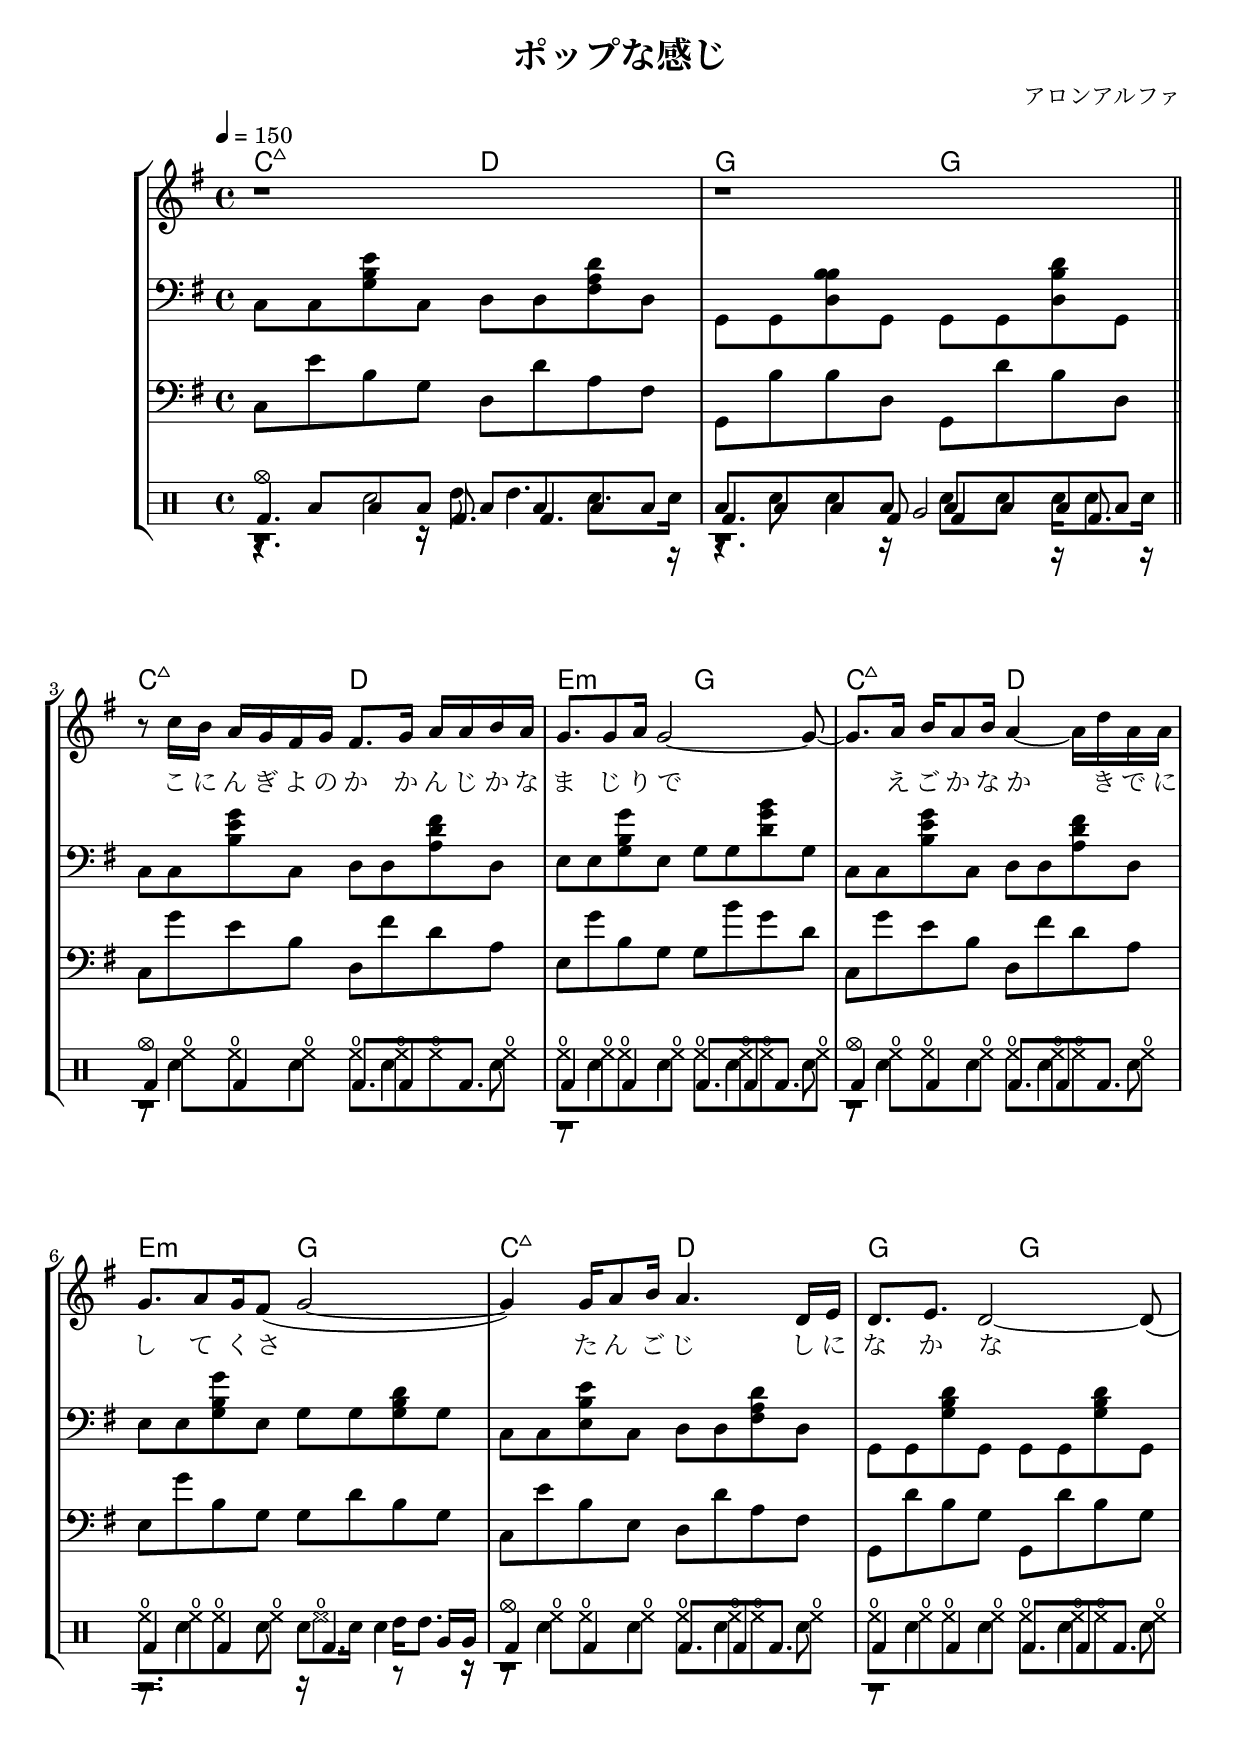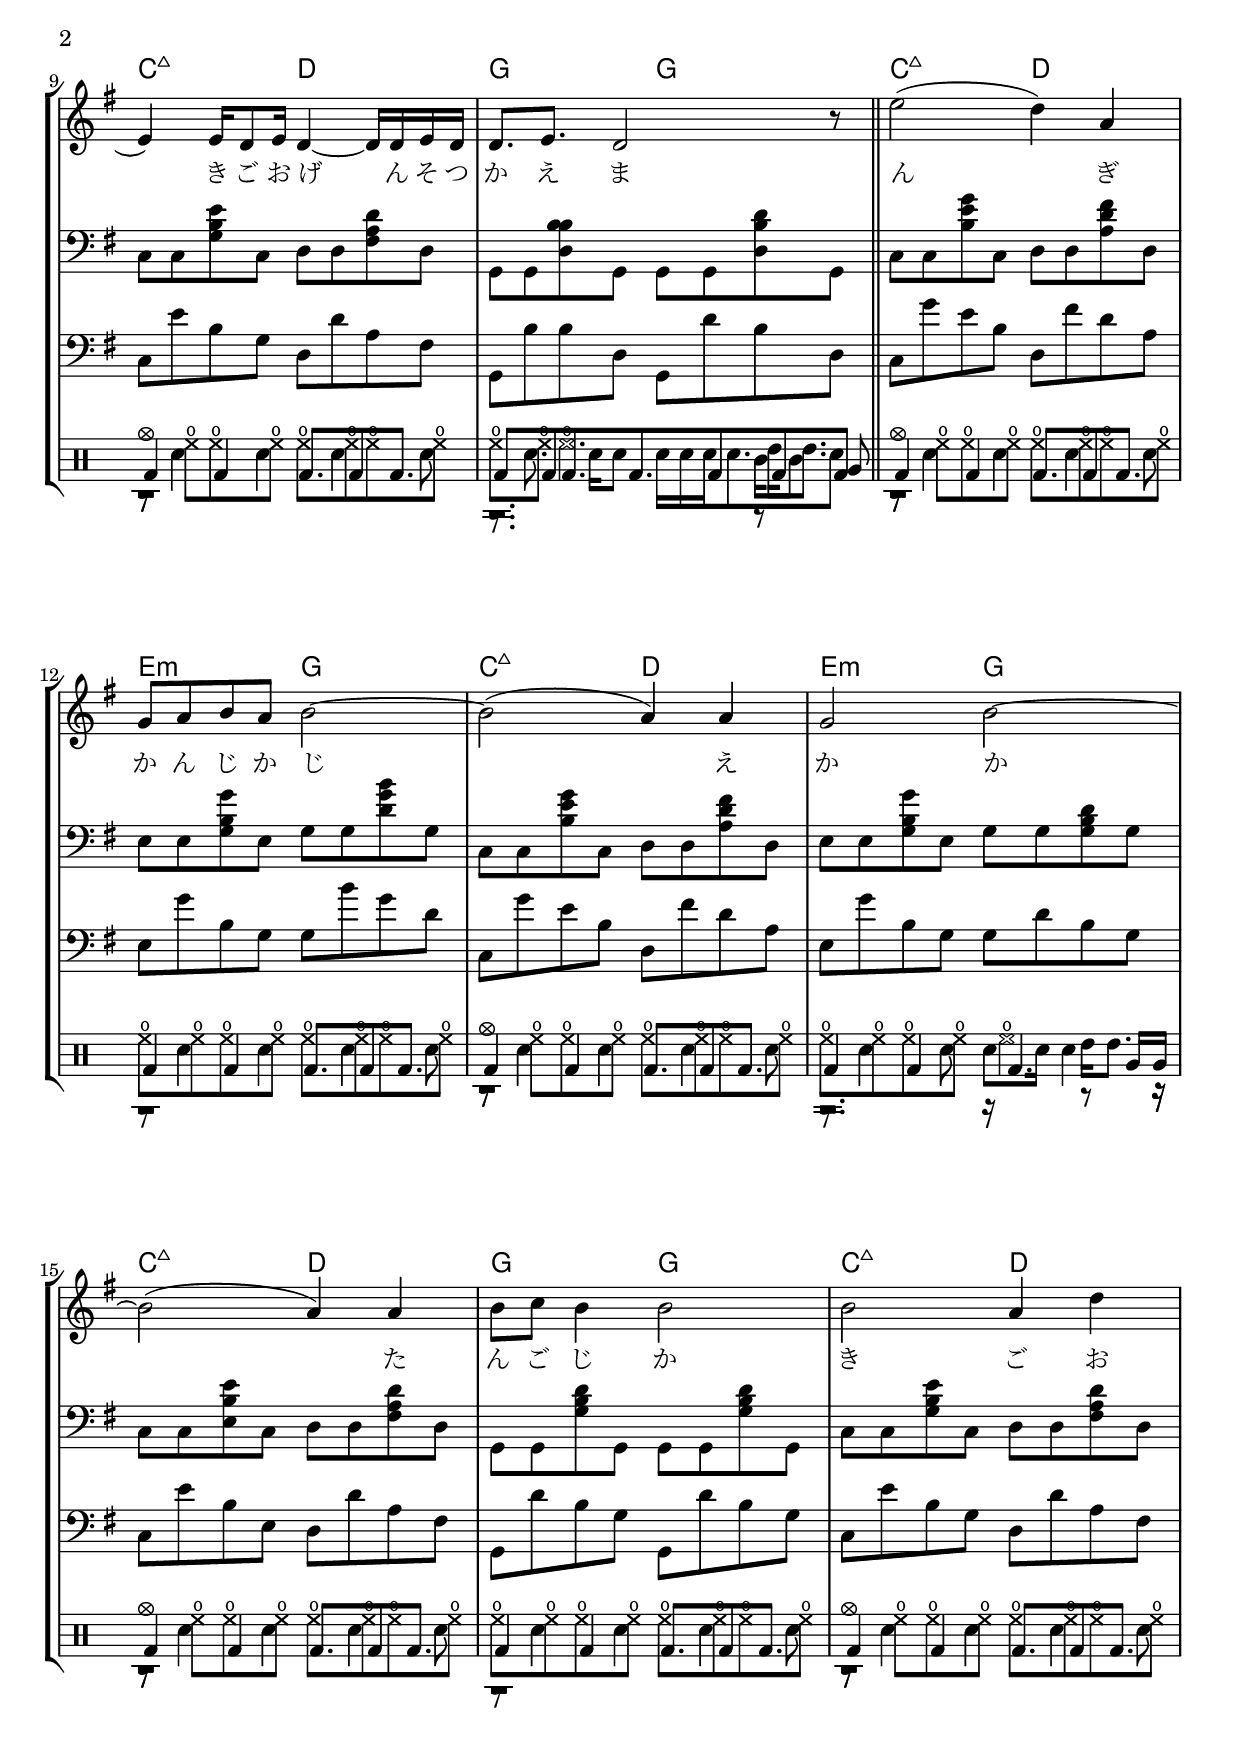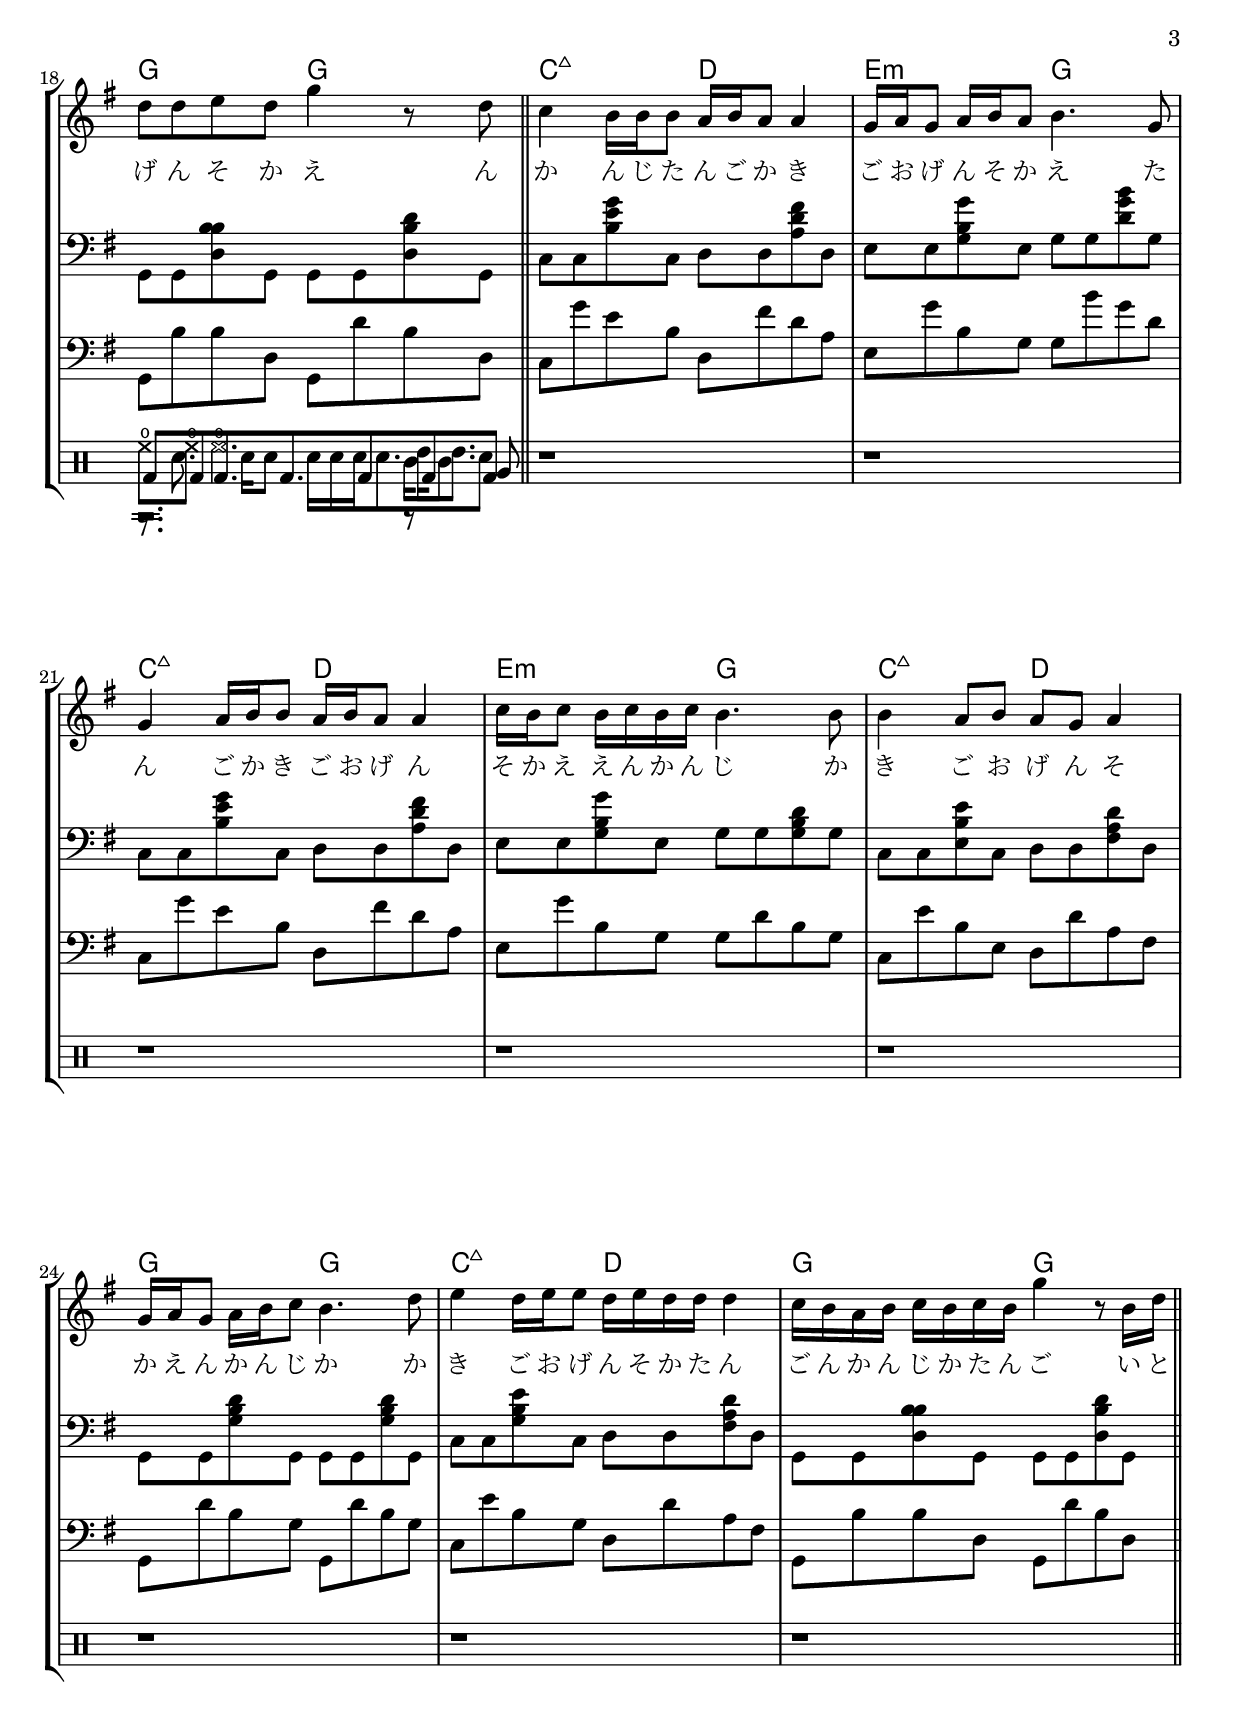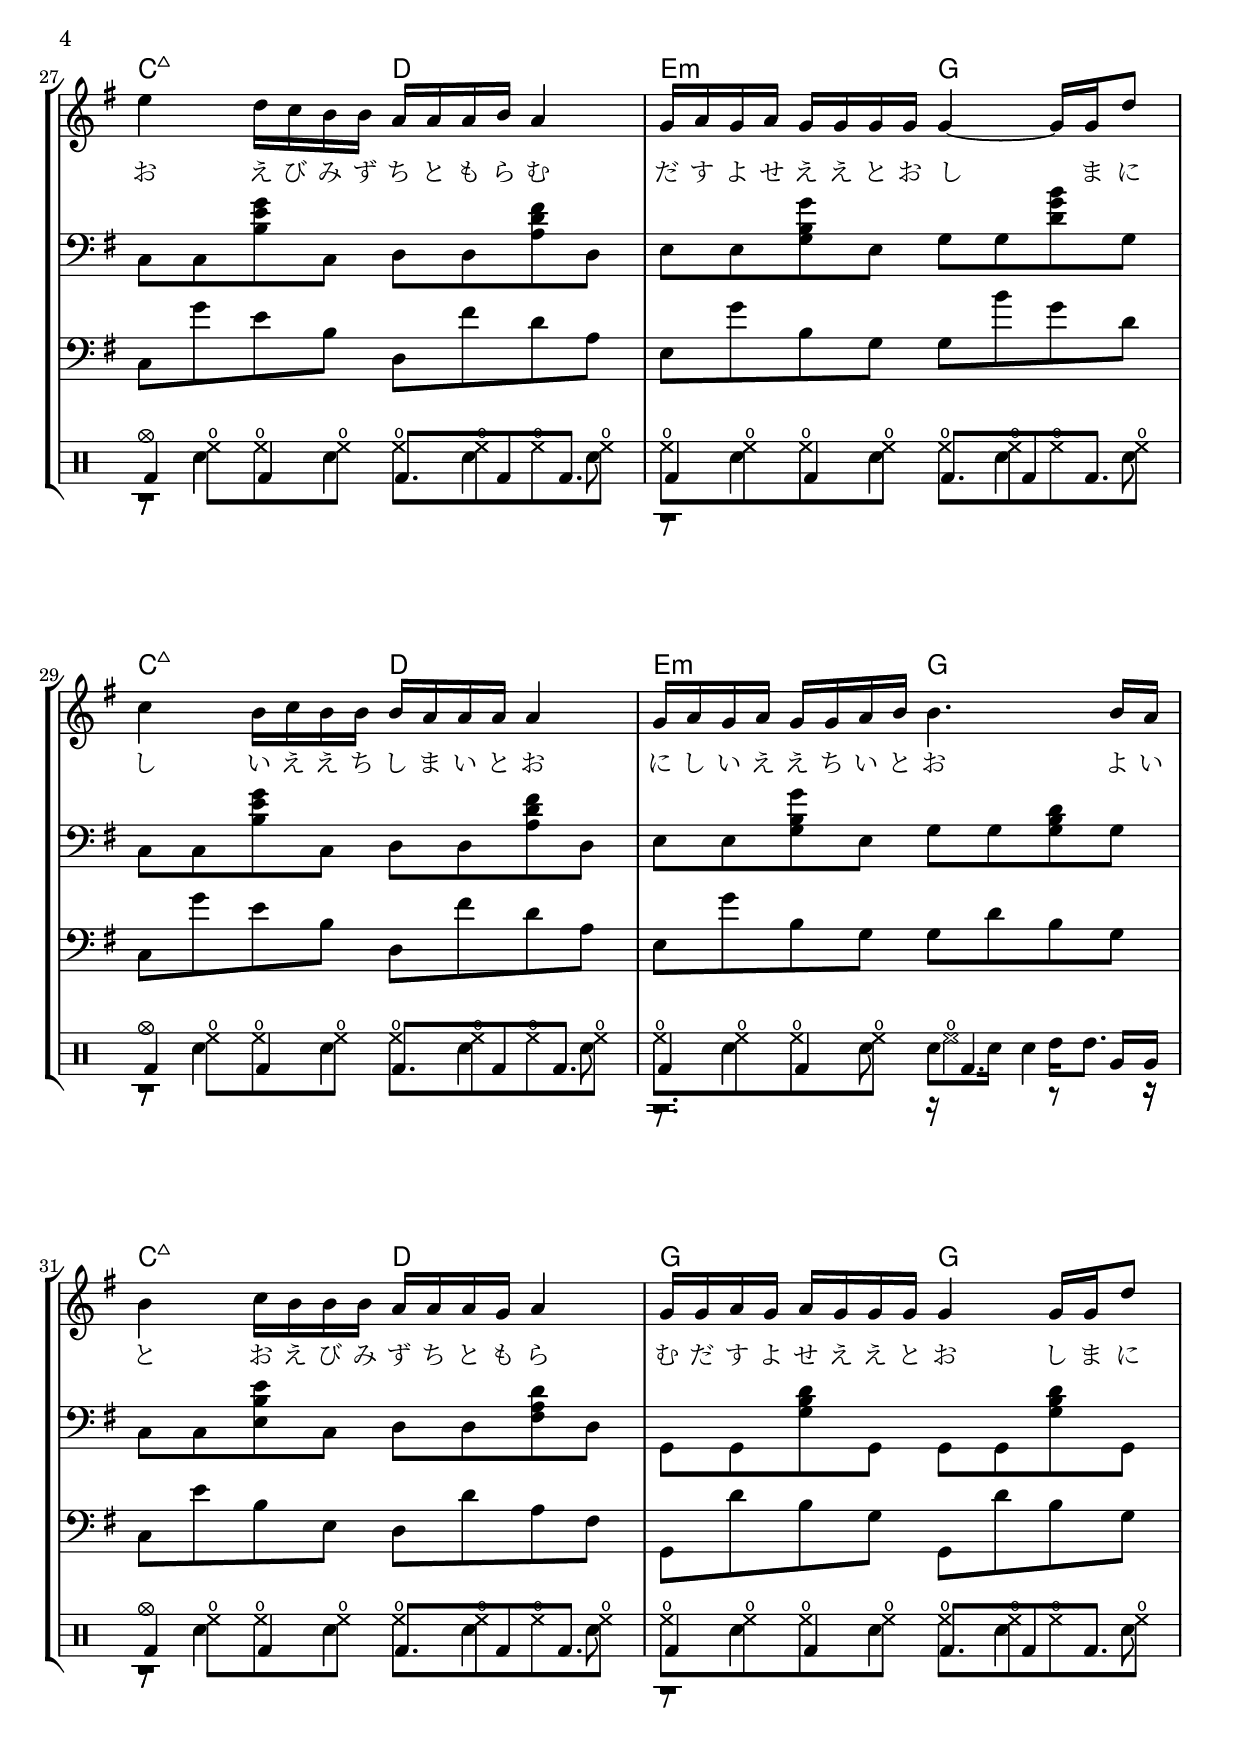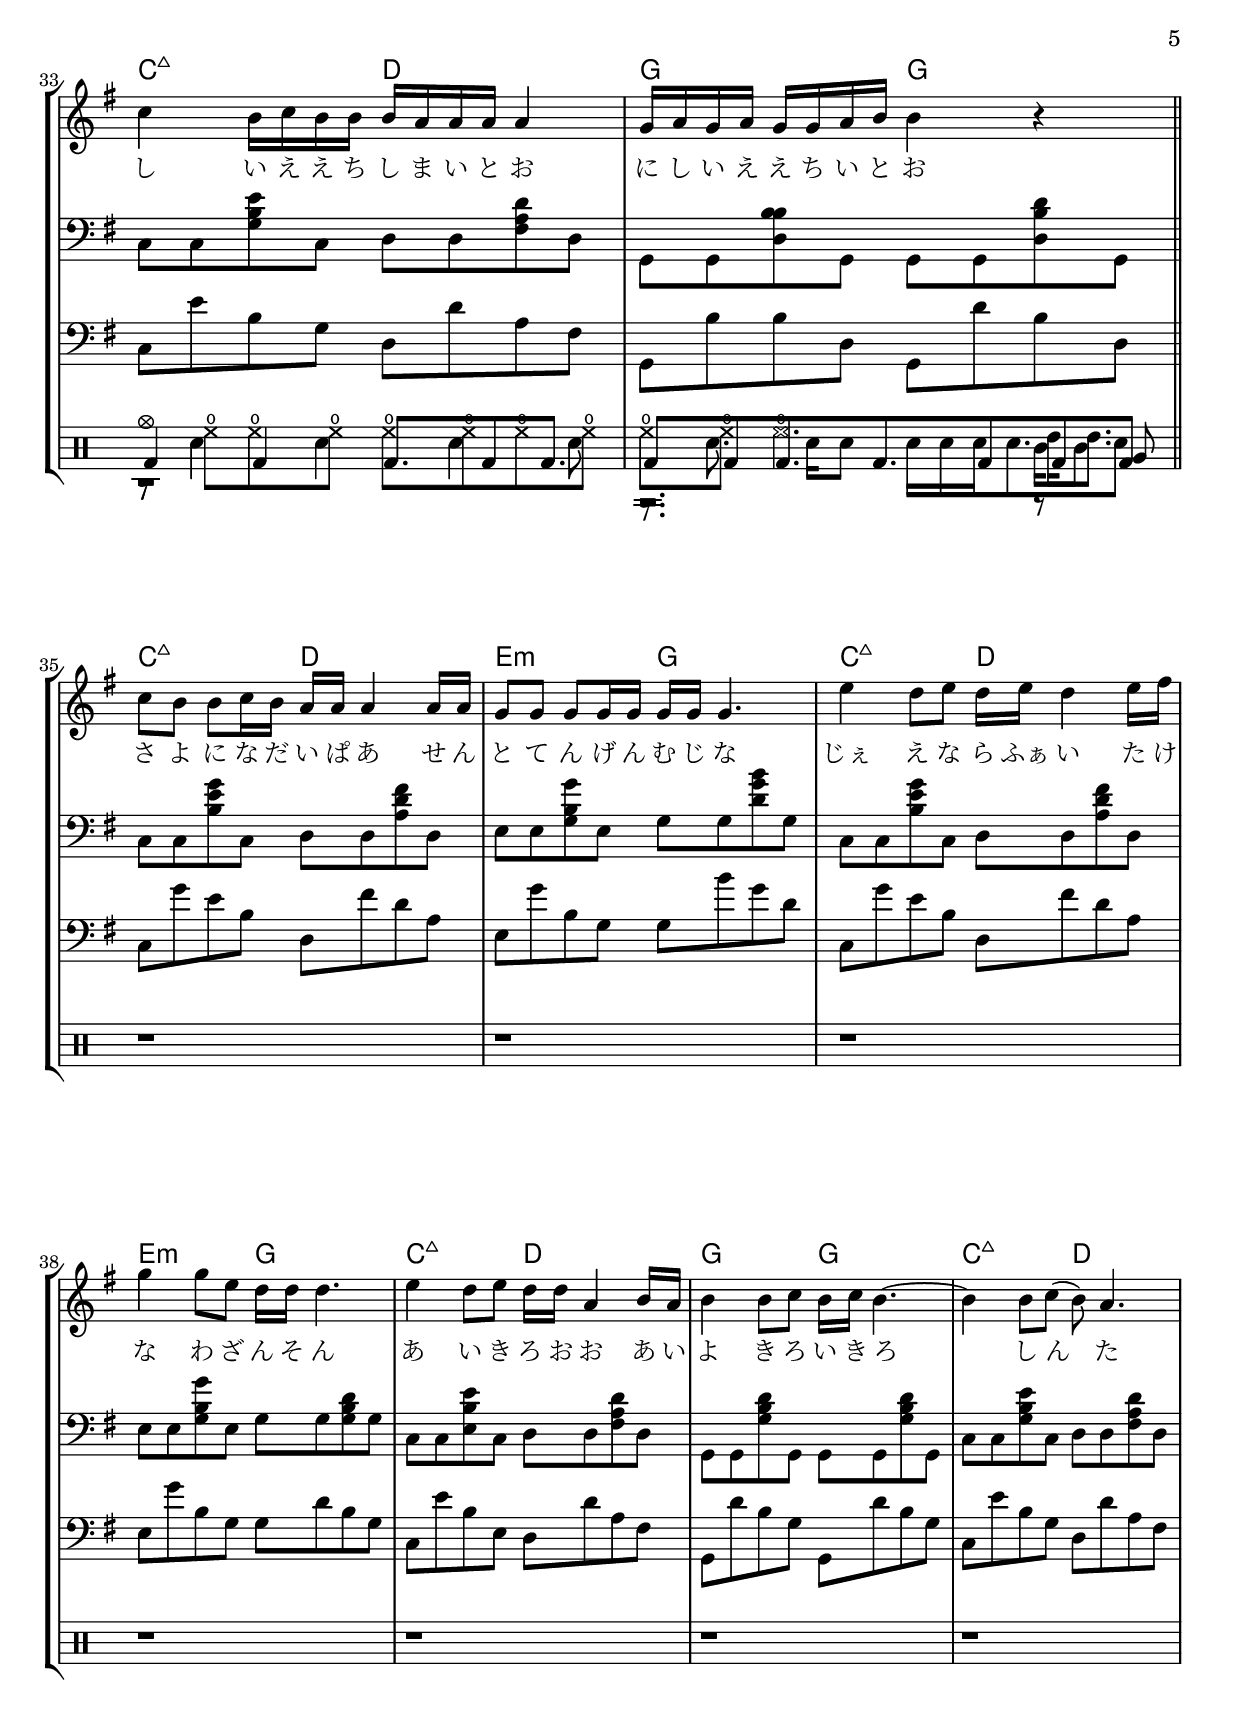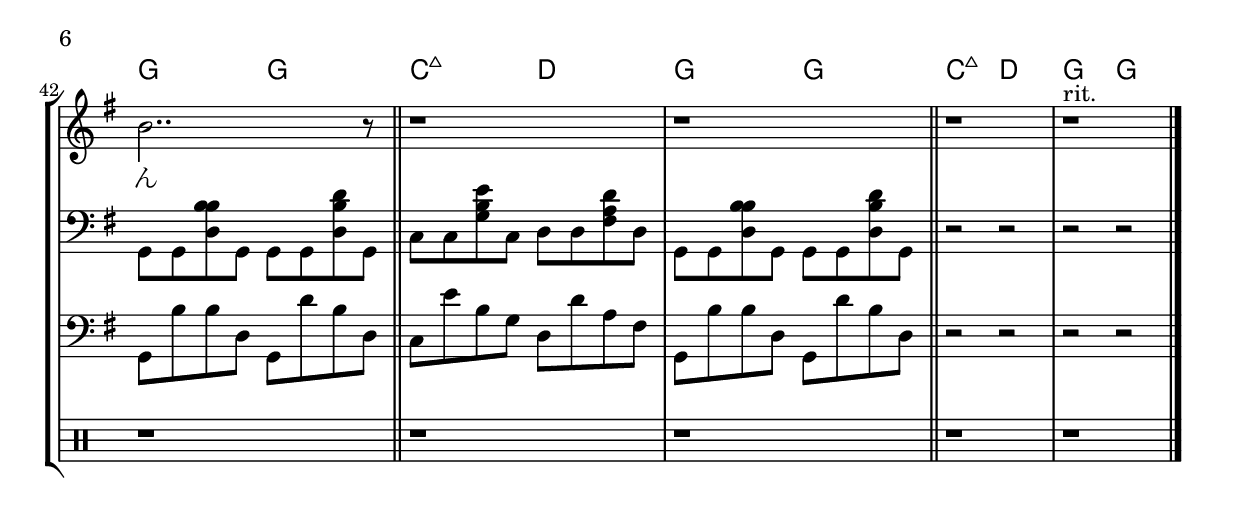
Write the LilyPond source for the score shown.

\version "2.12.1"

\header {
	title = \markup {ポップな感じ}
	composer = \markup \center-column {アロンアルファ}
}

harmony = \chordmode {
	c2:maj7 d g g 

	c:maj7 d e:m g c:maj7 d e:m g c:maj7 d g g c:maj7 d g g 

	c:maj7 d e:m g c:maj7 d e:m g c:maj7 d g g c:maj7 d g g 

	c:maj7 d e:m g c:maj7 d e:m g c:maj7 d g g c:maj7 d g g 

	c:maj7 d e:m g c:maj7 d e:m g c:maj7 d g g c:maj7 d g g 

	c:maj7 d e:m g c:maj7 d e:m g c:maj7 d g g c:maj7 d g g 

	c:maj7 d g g 

	c:maj7 d g g 
}

melody = {
	\key g \major
	\tempo 4 = 150
	r1 | r1   
	\set Staff.midiInstrument = #"Acoustic Bass"
	r8 c''16  b'16  a'16  g'16  fis'16  g'16  fis'8.  g'16  a'16  a'16  b'16  a'16 
	g'8.  g'8  a'16  g'2~g'8~ 
	g'8.  a'16  b'16  a'8  b'16  a'4~a'16  d''16  a'16  a'16 
	g'8.  a'8  g'16  fis'8  (g'2~ 
	g'4)  g'16  a'8  b'16  a'4.  d'16  e'16 
	d'8.  e'8.  d'2~d'8 
	(e'4)  e'16  d'8  e'16  d'4~d'16  d'16  e'16  d'16 
	d'8.  e'8.  d'2  	r8 	\set Staff.midiInstrument = #"Acoustic Bass"
	 e''2  (d''4)  a'4 
	g'8  a'8  b'8  a'8  b'2~ 
	b'2  (a'4)  a'4 
	g'2  b'2~ 
	b'2  (a'4)  a'4 
	b'8  c''8  b'4  b'2 
	b'2  a'4  d''4 
	d''8  d''8  e''8  d''8  g''4  	r8 	\set Staff.midiInstrument = #"Acoustic Bass"
	d''8 
	c''4  b'16  b'16  b'8  a'16  b'16  a'8  a'4 
	g'16  a'16  g'8  a'16  b'16  a'8  b'4.  g'8 
	g'4  a'16  b'16  b'8  a'16  b'16  a'8  a'4 
	c''16  b'16  c''8  b'16  c''16  b'16  c''16  b'4.  b'8 
	b'4  a'8  b'8  a'8  g'8  a'4 
	g'16  a'16  g'8  a'16  b'16  c''8  b'4.  d''8 
	e''4  d''16  e''16  e''8  d''16  e''16  d''16  d''16  d''4 
	c''16  b'16  a'16  b'16  c''16  b'16  c''16  b'16  g''4  	r8 	\set Staff.midiInstrument = #"Acoustic Bass"
	b'16  d''16 
	e''4  d''16  c''16  b'16  b'16  a'16  a'16  a'16  b'16  a'4 
	g'16  a'16  g'16  a'16  g'16  g'16  g'16  g'16  g'4~g'16  g'16  d''8 
	c''4  b'16  c''16  b'16  b'16  b'16  a'16  a'16  a'16  a'4 
	g'16  a'16  g'16  a'16  g'16  g'16  a'16  b'16  b'4.  b'16  a'16 
	b'4  c''16  b'16  b'16  b'16  a'16  a'16  a'16  g'16  a'4 
	g'16  g'16  a'16  g'16  a'16  g'16  g'16  g'16  g'4  g'16  g'16  d''8 
	c''4  b'16  c''16  b'16  b'16  b'16  a'16  a'16  a'16  a'4 
	g'16  a'16  g'16  a'16  g'16  g'16  a'16  b'16  b'4  	r4 	\set Staff.midiInstrument = #"Acoustic Bass"
	 c''8  b'8  b'8  c''16  b'16  a'16  a'16  a'4  a'16  a'16 
	g'8  g'8  g'8  g'16  g'16  g'16  g'16  g'4. 
	e''4  d''8  e''8  d''16  e''16  d''4  e''16  fis''16 
	g''4  g''8  e''8  d''16  d''16  d''4. 
	e''4  d''8  e''8  d''16  d''16  a'4  b'16  a'16 
	b'4  b'8  c''8  b'16  c''16  b'4.~ 
	b'4  b'8  c''8  (b'8)  a'4. 
	b'2..  	r8 	r1 | r1   
	r1 | r1^"rit." \bar "|."
}

words = \lyricmode {
	
	こ  に  ん  ぎ  よ  の  か  か  ん  じ  か  な  ま  じ  り  で  え  ご  か  な  か  き  で  に  し  て  く  さ  た  ん  ご  じ  し  に  な  か  な  き  ご  お  げ  ん  そ  つ  か  え  ま  
	ん  ぎ  か  ん  じ  か  じ  え  か  か  た  ん  ご  じ  か  き  ご  お  げ  ん  そ  か  え  
	ん  か  ん  じ  た  ん  ご  か  き  ご  お  げ  ん  そ  か  え  た  ん  ご  か  き  ご  お  げ  ん  そ  か  え  え  ん  か  ん  じ  か  き  ご  お  げ  ん  そ  か  え  ん  か  ん  じ  か  か  き  ご  お  げ  ん  そ  か  た  ん  ご  ん  か  ん  じ  か  た  ん  ご  
	い  と  お  え  び  み  ず  ち  と  も  ら  む  だ  す  よ  せ  え  え  と  お  し  ま  に  し  い  え  え  ち  し  ま  い  と  お  に  し  い  え  え  ち  い  と  お  よ  い  と  お  え  び  み  ず  ち  と  も  ら  む  だ  す  よ  せ  え  え  と  お  し  ま  に  し  い  え  え  ち  し  ま  い  と  お  に  し  い  え  え  ち  い  と  お  
	さ  よ  に  な  だ  い  ぱ  あ  せ  ん  と  て  ん  げ  ん  む  じ  な  じぇ  え  な  ら  ふぁ  い  た  け  な  わ  ざ  ん  そ  ん  あ  い  き  ろ  お  お  あ  い  よ  き  ろ  い  き  ろ  し  ん  た  ん  
	
	
}

tempochange = {
	\tempo 4 = 150
	r1 | r1 \bar "||"
	\tempo 4 = 150
	r1 | r1 | r1 | r1 | r1 | r1 | r1 | r1 \bar "||"
	\tempo 4 = 150
	r1 | r1 | r1 | r1 | r1 | r1 | r1 | r1 \bar "||"
	\tempo 4 = 150
	r1 | r1 | r1 | r1 | r1 | r1 | r1 | r1 \bar "||"
	\tempo 4 = 150
	r1 | r1 | r1 | r1 | r1 | r1 | r1 | r1 \bar "||"
	\tempo 4 = 150
	r1 | r1 | r1 | r1 | r1 | r1 | r1 | r1 \bar "||"
	\tempo 4 = 150
	r1 | r1 \bar "||"
	\tempo 4 = 150
	r1 | \tempo 4 = 112 r2 \tempo 4 = 100 r2 \bar "|."
}

mainacc = {
	\clef bass
	\set Staff.midiInstrument = #"Overdriven Guitar"
	\key g \major
	\tempo 4 = 150
	c8 c8 <g b e'>8 c8
	d8 d8 <fis a d'>8 d8
	g,8 g,8 <d b b>8 g,8
	g,8 g,8 <d b d'>8 g,8
	\bar "||"

	\set Staff.midiInstrument = #"Overdriven Guitar"
	c8 c8 <b e' g'>8 c8
	d8 d8 <a d' fis'>8 d8
	e8 e8 <g b g'>8 e8
	g8 g8 <d' g' b'>8 g8
	c8 c8 <b e' g'>8 c8
	d8 d8 <a d' fis'>8 d8
	e8 e8 <g b g'>8 e8
	g8 g8 <g b d'>8 g8
	c8 c8 <e b e'>8 c8
	d8 d8 <fis a d'>8 d8
	g,8 g,8 <g b d'>8 g,8
	g,8 g,8 <g b d'>8 g,8
	c8 c8 <g b e'>8 c8
	d8 d8 <fis a d'>8 d8
	g,8 g,8 <d b b>8 g,8
	g,8 g,8 <d b d'>8 g,8
	\bar "||"

	\set Staff.midiInstrument = #"Overdriven Guitar"
	c8 c8 <b e' g'>8 c8
	d8 d8 <a d' fis'>8 d8
	e8 e8 <g b g'>8 e8
	g8 g8 <d' g' b'>8 g8
	c8 c8 <b e' g'>8 c8
	d8 d8 <a d' fis'>8 d8
	e8 e8 <g b g'>8 e8
	g8 g8 <g b d'>8 g8
	c8 c8 <e b e'>8 c8
	d8 d8 <fis a d'>8 d8
	g,8 g,8 <g b d'>8 g,8
	g,8 g,8 <g b d'>8 g,8
	c8 c8 <g b e'>8 c8
	d8 d8 <fis a d'>8 d8
	g,8 g,8 <d b b>8 g,8
	g,8 g,8 <d b d'>8 g,8
	\bar "||"

	\set Staff.midiInstrument = #"Overdriven Guitar"
	c8 c8 <b e' g'>8 c8
	d8 d8 <a d' fis'>8 d8
	e8 e8 <g b g'>8 e8
	g8 g8 <d' g' b'>8 g8
	c8 c8 <b e' g'>8 c8
	d8 d8 <a d' fis'>8 d8
	e8 e8 <g b g'>8 e8
	g8 g8 <g b d'>8 g8
	c8 c8 <e b e'>8 c8
	d8 d8 <fis a d'>8 d8
	g,8 g,8 <g b d'>8 g,8
	g,8 g,8 <g b d'>8 g,8
	c8 c8 <g b e'>8 c8
	d8 d8 <fis a d'>8 d8
	g,8 g,8 <d b b>8 g,8
	g,8 g,8 <d b d'>8 g,8
	\bar "||"

	\set Staff.midiInstrument = #"Overdriven Guitar"
	c8 c8 <b e' g'>8 c8
	d8 d8 <a d' fis'>8 d8
	e8 e8 <g b g'>8 e8
	g8 g8 <d' g' b'>8 g8
	c8 c8 <b e' g'>8 c8
	d8 d8 <a d' fis'>8 d8
	e8 e8 <g b g'>8 e8
	g8 g8 <g b d'>8 g8
	c8 c8 <e b e'>8 c8
	d8 d8 <fis a d'>8 d8
	g,8 g,8 <g b d'>8 g,8
	g,8 g,8 <g b d'>8 g,8
	c8 c8 <g b e'>8 c8
	d8 d8 <fis a d'>8 d8
	g,8 g,8 <d b b>8 g,8
	g,8 g,8 <d b d'>8 g,8
	\bar "||"

	\set Staff.midiInstrument = #"Overdriven Guitar"
	c8 c8 <b e' g'>8 c8
	d8 d8 <a d' fis'>8 d8
	e8 e8 <g b g'>8 e8
	g8 g8 <d' g' b'>8 g8
	c8 c8 <b e' g'>8 c8
	d8 d8 <a d' fis'>8 d8
	e8 e8 <g b g'>8 e8
	g8 g8 <g b d'>8 g8
	c8 c8 <e b e'>8 c8
	d8 d8 <fis a d'>8 d8
	g,8 g,8 <g b d'>8 g,8
	g,8 g,8 <g b d'>8 g,8
	c8 c8 <g b e'>8 c8
	d8 d8 <fis a d'>8 d8
	g,8 g,8 <d b b>8 g,8
	g,8 g,8 <d b d'>8 g,8
	\bar "||"

	\set Staff.midiInstrument = #"Overdriven Guitar"
	c8 c8 <g b e'>8 c8
	d8 d8 <fis a d'>8 d8
	g,8 g,8 <d b b>8 g,8
	g,8 g,8 <d b d'>8 g,8
	\bar "||"

	\set Staff.midiInstrument = #"Acoustic grand"
	r2
	r2
	r2
	r2
	\bar "|."
}

subacc = {
	\clef bass
	\set Staff.midiInstrument = #"Electric Guitar (muted)"
	\key g \major
	\tempo 4 = 150
	c8 e' b g
	d8 d' a fis
	g,8 b b d
	g,8 d' b d
	\bar "||"

	\set Staff.midiInstrument = #"Electric Guitar (muted)"
	c8 g' e' b
	d8 fis' d' a
	e8 g' b g
	g8 b' g' d'
	c8 g' e' b
	d8 fis' d' a
	e8 g' b g
	g8 d' b g
	c8 e' b e
	d8 d' a fis
	g,8 d' b g
	g,8 d' b g
	c8 e' b g
	d8 d' a fis
	g,8 b b d
	g,8 d' b d
	\bar "||"

	\set Staff.midiInstrument = #"Electric Guitar (muted)"
	c8 g' e' b
	d8 fis' d' a
	e8 g' b g
	g8 b' g' d'
	c8 g' e' b
	d8 fis' d' a
	e8 g' b g
	g8 d' b g
	c8 e' b e
	d8 d' a fis
	g,8 d' b g
	g,8 d' b g
	c8 e' b g
	d8 d' a fis
	g,8 b b d
	g,8 d' b d
	\bar "||"

	\set Staff.midiInstrument = #"Electric Guitar (muted)"
	c8 g' e' b
	d8 fis' d' a
	e8 g' b g
	g8 b' g' d'
	c8 g' e' b
	d8 fis' d' a
	e8 g' b g
	g8 d' b g
	c8 e' b e
	d8 d' a fis
	g,8 d' b g
	g,8 d' b g
	c8 e' b g
	d8 d' a fis
	g,8 b b d
	g,8 d' b d
	\bar "||"

	\set Staff.midiInstrument = #"Electric Guitar (muted)"
	c8 g' e' b
	d8 fis' d' a
	e8 g' b g
	g8 b' g' d'
	c8 g' e' b
	d8 fis' d' a
	e8 g' b g
	g8 d' b g
	c8 e' b e
	d8 d' a fis
	g,8 d' b g
	g,8 d' b g
	c8 e' b g
	d8 d' a fis
	g,8 b b d
	g,8 d' b d
	\bar "||"

	\set Staff.midiInstrument = #"Electric Guitar (muted)"
	c8 g' e' b
	d8 fis' d' a
	e8 g' b g
	g8 b' g' d'
	c8 g' e' b
	d8 fis' d' a
	e8 g' b g
	g8 d' b g
	c8 e' b e
	d8 d' a fis
	g,8 d' b g
	g,8 d' b g
	c8 e' b g
	d8 d' a fis
	g,8 b b d
	g,8 d' b d
	\bar "||"

	\set Staff.midiInstrument = #"Electric Guitar (muted)"
	c8 e' b g
	d8 d' a fis
	g,8 b b d
	g,8 d' b d
	\bar "||"

	\set Staff.midiInstrument = #"Acoustic grand"
	r2
	r2
	r2
	r2
	\bar "|."
}

percA = {
	\drummode {
	r4 sn2 sn8. sn16  |r8 sn8 sn4 sn8 sn8 sn16 sn8 sn16  \bar "||"
	r8 hho8 hho8 hho8 hho8 hho8 hho8 hho8  |hho8 hho8 hho8 hho8 hho8 hho8 hho8 hho8  |r8 hho8 hho8 hho8 hho8 hho8 hho8 hho8  |hho8 hho8 hho8 hho8 hho2  |r8 hho8 hho8 hho8 hho8 hho8 hho8 hho8  |hho8 hho8 hho8 hho8 hho8 hho8 hho8 hho8  |r8 hho8 hho8 hho8 hho8 hho8 hho8 hho8  |hho8 hho8 hho2.  \bar "||"
	r8 hho8 hho8 hho8 hho8 hho8 hho8 hho8  |hho8 hho8 hho8 hho8 hho8 hho8 hho8 hho8  |r8 hho8 hho8 hho8 hho8 hho8 hho8 hho8  |hho8 hho8 hho8 hho8 hho2  |r8 hho8 hho8 hho8 hho8 hho8 hho8 hho8  |hho8 hho8 hho8 hho8 hho8 hho8 hho8 hho8  |r8 hho8 hho8 hho8 hho8 hho8 hho8 hho8  |hho8 hho8 hho2.  \bar "||"
	r1 |r1 |r1 |r1 |r1 |r1 |r1 |r1 \bar "||"
	r8 hho8 hho8 hho8 hho8 hho8 hho8 hho8  |hho8 hho8 hho8 hho8 hho8 hho8 hho8 hho8  |r8 hho8 hho8 hho8 hho8 hho8 hho8 hho8  |hho8 hho8 hho8 hho8 hho2  |r8 hho8 hho8 hho8 hho8 hho8 hho8 hho8  |hho8 hho8 hho8 hho8 hho8 hho8 hho8 hho8  |r8 hho8 hho8 hho8 hho8 hho8 hho8 hho8  |hho8 hho8 hho2.  \bar "||"
	r1 |r1 |r1 |r1 |r1 |r1 |r1 |r1 \bar "||"
	r1 |r1 \bar "||"
	r1 |r1 \bar "|."
	}
}

percB = {
	\drummode {
	r4. r16 tommh8 tommh4. r16  |r1  \bar "||"
	r8 sn4 sn4 sn4 sn8  |r8 sn4 sn4 sn4 sn8  |r8 sn4 sn4 sn4 sn8  |r8 sn4 sn8 sn8 sn16 sn4 r16  |r8 sn4 sn4 sn4 sn8  |r8 sn4 sn4 sn4 sn8  |r8 sn4 sn4 sn4 sn8  |r8 sn8. sn16 sn8 sn16 sn16 sn16 sn8. sn8  \bar "||"
	r8 sn4 sn4 sn4 sn8  |r8 sn4 sn4 sn4 sn8  |r8 sn4 sn4 sn4 sn8  |r8 sn4 sn8 sn8 sn16 sn4 r16  |r8 sn4 sn4 sn4 sn8  |r8 sn4 sn4 sn4 sn8  |r8 sn4 sn4 sn4 sn8  |r8 sn8. sn16 sn8 sn16 sn16 sn16 sn8. sn8  \bar "||"
	r1 |r1 |r1 |r1 |r1 |r1 |r1 |r1 \bar "||"
	r8 sn4 sn4 sn4 sn8  |r8 sn4 sn4 sn4 sn8  |r8 sn4 sn4 sn4 sn8  |r8 sn4 sn8 sn8 sn16 sn4 r16  |r8 sn4 sn4 sn4 sn8  |r8 sn4 sn4 sn4 sn8  |r8 sn4 sn4 sn4 sn8  |r8 sn8. sn16 sn8 sn16 sn16 sn16 sn8. sn8  \bar "||"
	r1 |r1 |r1 |r1 |r1 |r1 |r1 |r1 \bar "||"
	r1 |r1 \bar "||"
	r1 |r1 \bar "|."
	}
}

percC = {
	\drummode {
	r8 toml8 toml8 toml8 toml8 toml8 toml8 toml8  |toml8 toml8 toml8 toml8 toml8 toml8 toml8 toml8  \bar "||"
	bd4 bd4 bd8. bd8 bd8.  |bd4 bd4 bd8. bd8 bd8.  |bd4 bd4 bd8. bd8 bd8.  |bd4 bd4 r16 bd4. r16  |bd4 bd4 bd8. bd8 bd8.  |bd4 bd4 bd8. bd8 bd8.  |bd4 bd4 bd8. bd8 bd8.  |bd8 bd8 bd8. bd8. bd8 bd8 bd8  \bar "||"
	bd4 bd4 bd8. bd8 bd8.  |bd4 bd4 bd8. bd8 bd8.  |bd4 bd4 bd8. bd8 bd8.  |bd4 bd4 r16 bd4. r16  |bd4 bd4 bd8. bd8 bd8.  |bd4 bd4 bd8. bd8 bd8.  |bd4 bd4 bd8. bd8 bd8.  |bd8 bd8 bd8. bd8. bd8 bd8 bd8  \bar "||"
	r1 |r1 |r1 |r1 |r1 |r1 |r1 |r1 \bar "||"
	bd4 bd4 bd8. bd8 bd8.  |bd4 bd4 bd8. bd8 bd8.  |bd4 bd4 bd8. bd8 bd8.  |bd4 bd4 r16 bd4. r16  |bd4 bd4 bd8. bd8 bd8.  |bd4 bd4 bd8. bd8 bd8.  |bd4 bd4 bd8. bd8 bd8.  |bd8 bd8 bd8. bd8. bd8 bd8 bd8  \bar "||"
	r1 |r1 |r1 |r1 |r1 |r1 |r1 |r1 \bar "||"
	r1 |r1 \bar "||"
	r1 |r1 \bar "|."
	}
}

percD = {
	\drummode {
	r1  |r4. r16 tomfh2 r16  \bar "||"
	cymc1  |r1  |cymc1  |r1  |cymc1  |r1  |cymc1  |r1  \bar "||"
	cymc1  |r1  |cymc1  |r1  |cymc1  |r1  |cymc1  |r1  \bar "||"
	r1 |r1 |r1 |r1 |r1 |r1 |r1 |r1 \bar "||"
	cymc1  |r1  |cymc1  |r1  |cymc1  |r1  |cymc1  |r1  \bar "||"
	r1 |r1 |r1 |r1 |r1 |r1 |r1 |r1 \bar "||"
	r1 |r1 \bar "||"
	r1 |r1 \bar "|."
	}
}

percE = {
	\drummode {
	bd4. r16 bd8. bd4.  |bd4. bd8 bd4 r16 bd8.  \bar "||"
	r1 |r1 |r1 |r2. tommh16 tommh8.  |r1 |r1 |r1 |r2. tommh16 tommh8.  \bar "||"
	r1 |r1 |r1 |r2. tommh16 tommh8.  |r1 |r1 |r1 |r2. tommh16 tommh8.  \bar "||"
	r1 |r1 |r1 |r1 |r1 |r1 |r1 |r1 \bar "||"
	r1 |r1 |r1 |r2. tommh16 tommh8.  |r1 |r1 |r1 |r2. tommh16 tommh8.  \bar "||"
	r1 |r1 |r1 |r1 |r1 |r1 |r1 |r1 \bar "||"
	r1 |r1 \bar "||"
	r1 |r1 \bar "|."
	}
}

percF = {
	\drummode {
	cymc1  |r1 \bar "||"
	r1 |r1 |r1 |r2. r8 tomfh16 tomfh16  |r1 |r1 |r1 |r2. r8 tomfh8  \bar "||"
	r1 |r1 |r1 |r2. r8 tomfh16 tomfh16  |r1 |r1 |r1 |r2. r8 tomfh8  \bar "||"
	r1 | r1 | r1 | r1 | r1 | r1 | r1 | r1 \bar "||"
	r1 |r1 |r1 |r2. r8 tomfh16 tomfh16  |r1 |r1 |r1 |r2. r8 tomfh8  \bar "||"
	r1 | r1 | r1 | r1 | r1 | r1 | r1 | r1 \bar "||"
	r1 | r1 \bar "||"
	r1 | r1 \bar "|."
	}
}

percG = {
	\drummode {
	r1 | r1 \bar "||"
	r1 |r1 |r1 |r1 |r1 |r1 |r1 |r2. tomml16 tomml8.  \bar "||"
	r1 |r1 |r1 |r1 |r1 |r1 |r1 |r2. tomml16 tomml8.  \bar "||"
	r1 | r1 | r1 | r1 | r1 | r1 | r1 | r1 \bar "||"
	r1 |r1 |r1 |r1 |r1 |r1 |r1 |r2. tomml16 tomml8.  \bar "||"
	r1 | r1 | r1 | r1 | r1 | r1 | r1 | r1 \bar "||"
	r1 | r1 \bar "||"
	r1 | r1 \bar "|."
	}
}

\score {
	<<
		\new StaffGroup <<
			\new ChordNames {\harmony}
			\new Voice = "melody" {\melody}
			\new Lyrics \lyricsto "melody" \words
			\new Staff = "mainacc" {\mainacc}
			\new Staff = "subacc" {\subacc}
			\new DrumStaff <<
				\new DrumVoice {\percA}
				\new DrumVoice {\percB}
				\new DrumVoice {\percC}
				\new DrumVoice {\percD}
				\new DrumVoice {\percE}
				\new DrumVoice {\percF}
				\new DrumVoice {\percG}
			>>
		>>
	>>
	\layout { }
}
